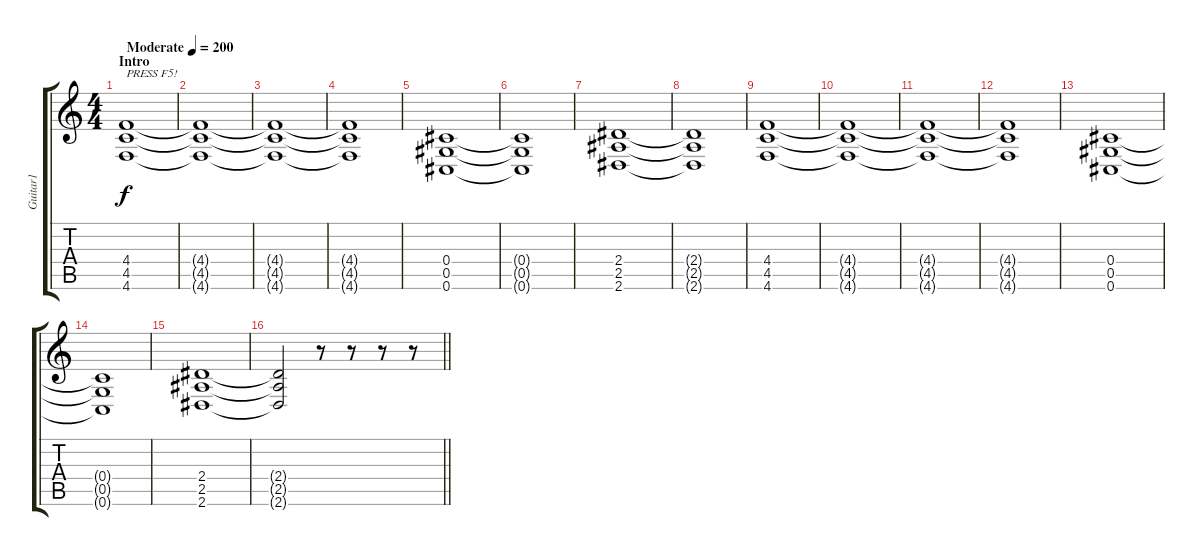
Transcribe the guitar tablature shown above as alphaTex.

\track ("Guitar1" "Guitar1") {instrument distortionguitar}
\staff {score tabs}
\tuning (Eb4 Bb3 Gb3 Db3 Ab2 Db2) {hide}
\ts (4 4)
\section ("" "Intro")
\tempo (200 "Moderate")
\clef g2
\ks c
(4.4 4.5 4.6).1{txt "PRESS F5!" dy f instrument distortionguitar} |
(4.4{t} 4.5{t} 4.6{t}).1 |
(4.4{t} 4.5{t} 4.6{t}).1 |
(4.4{t} 4.5{t} 4.6{t}).1 |
(0.4 0.5 0.6).1 |
(0.4{t} 0.5{t} 0.6{t}).1 |
(2.4 2.5 2.6).1 |
(2.4{t} 2.5{t} 2.6{t}).1 |
(4.4 4.5 4.6).1 |
(4.4{t} 4.5{t} 4.6{t}).1 |
(4.4{t} 4.5{t} 4.6{t}).1 |
(4.4{t} 4.5{t} 4.6{t}).1 |
(0.4 0.5 0.6).1 |
(0.4{t} 0.5{t} 0.6{t}).1 |
(2.4 2.5 2.6).1 |
\barLineRight lightlight
(2.4{t} 2.5{t} 2.6{t}).2 r.8 r.8 r.8 r.8
